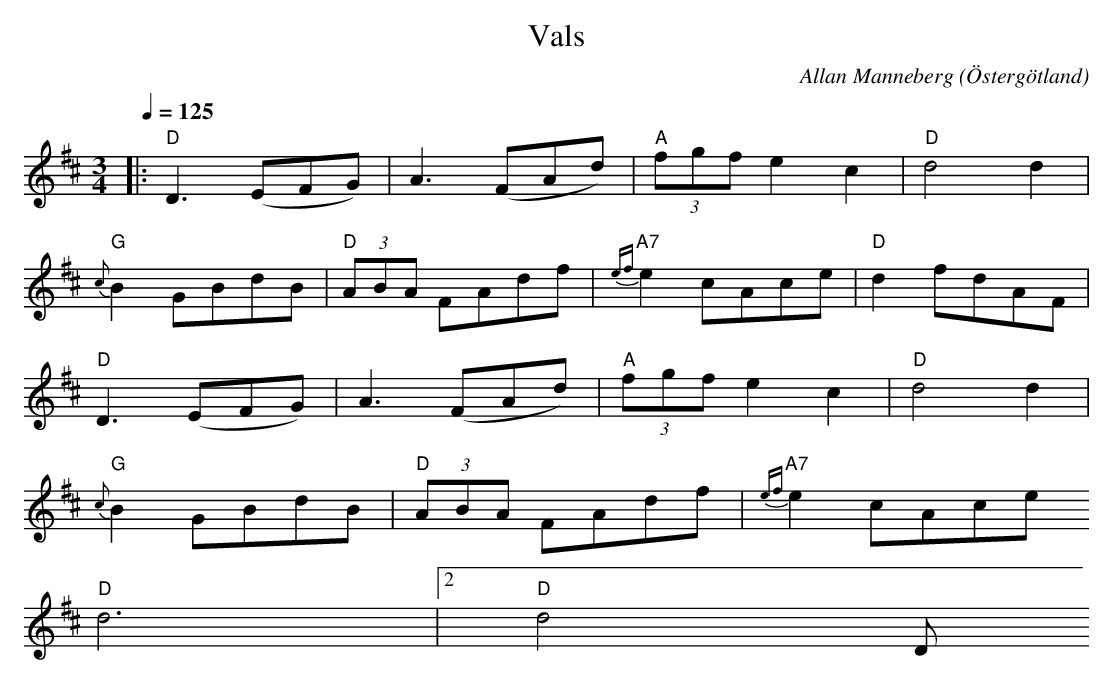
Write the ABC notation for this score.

X:1
T:Vals
O:Östergötland
C:Allan Manneberg
Q:1/4=125
M: 3/4
L: 1/8
K: D
|: "D"D3(EFG) | A3(FAd) |"A" (3fgf e2 c2|"D" d4 d2|
"G" {c}B2 GBdB| "D" (3ABA FAdf | "A7" {ef}e2 cAce|"D" d2 fdAF|
"D"D3(EFG) | A3(FAd) |"A" (3fgf e2 c2|"D" d4 d2|
"G" {c}B2 GBdB| "D" (3ABA FAdf | "A7" {ef}e2 cAce
1"D" d6 |2 "D" d4 D
|:
